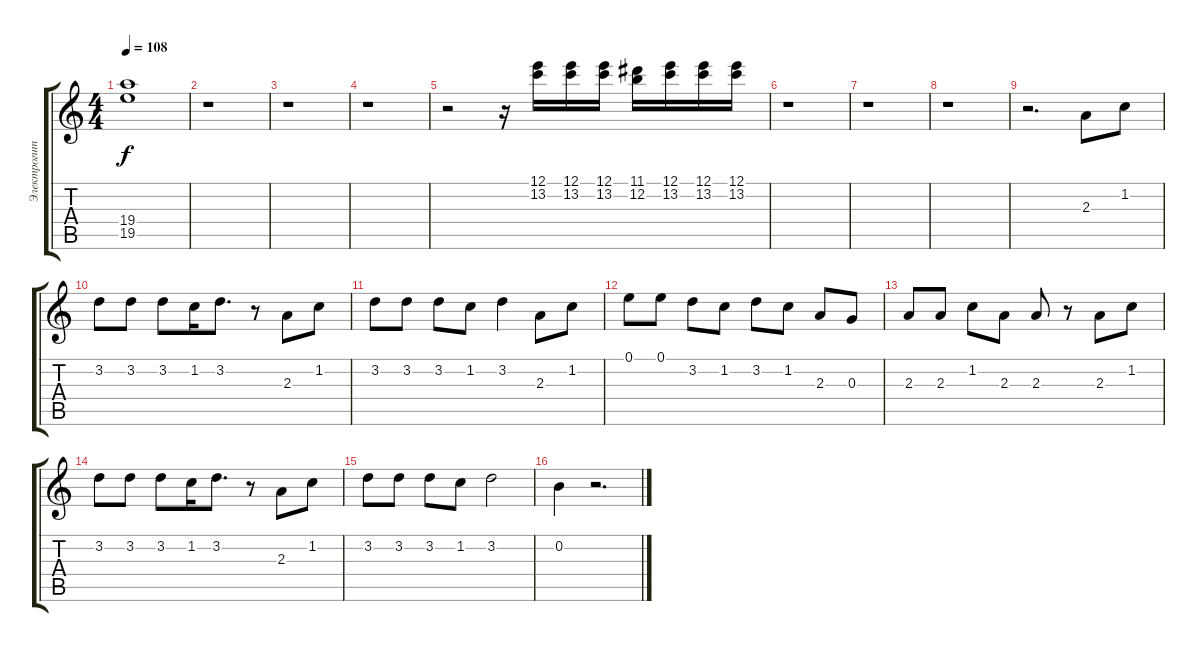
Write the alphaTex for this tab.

\track ("Электрогитара" "Электрогит") {instrument distortionguitar}
\staff {score tabs}
\tuning (E4 B3 G3 D3 A2 E2) {hide}
\ts (4 4)
\tempo 108
\clef g2
\ks c
(19.4 19.5).1{dy f} |
r.1 |
r.1 |
r.1 |
r.2 r.16 (12.1 13.2).16 (12.1 13.2).16 (12.1 13.2).16 (11.1 12.2).16 (12.1 13.2).16 (12.1 13.2).16 (12.1 13.2).16 |
r.1 |
r.1 |
r.1 |
r.2{d} 2.3.8 1.2.8 |
3.2.8 3.2.8 3.2.8 1.2.16 3.2.8{d} r.8 2.3.8 1.2.8 |
3.2.8 3.2.8 3.2.8 1.2.8 3.2.4 2.3.8 1.2.8 |
0.1.8 0.1.8 3.2.8 1.2.8 3.2.8 1.2.8 2.3.8 0.3.8 |
2.3.8 2.3.8 1.2.8 2.3.8 2.3.8 r.8 2.3.8 1.2.8 |
3.2.8 3.2.8 3.2.8 1.2.16 3.2.8{d} r.8 2.3.8 1.2.8 |
3.2.8 3.2.8 3.2.8 1.2.8 3.2.2 |
0.2.4 r.2{d}
